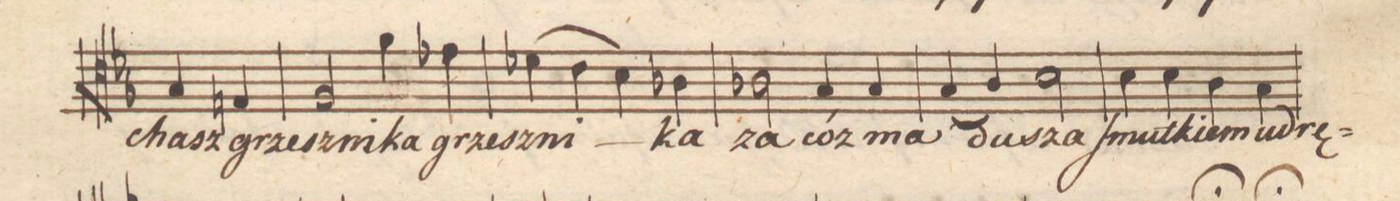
**kern	**text	**dynam
*I"Tenore.	*	*
*clefC4	*	*
*k[b-e-]	*	*
*met(C.|)	*	*
*M2/2	*	*
4G/	-chasz	.
4En/	grze-	.
=29	=29	=29
2F/	-szni-	.
4f\	-ka	.
4e-X\	grze-	.
=30	=30	=30
(4d-X\	-szni-	.
4c\	.	.
4B-\)	.	.
4A-X\	-ka	.
=31	=31	=31
2A-X\	za	.
4G/	cóż	.
4G/	ma	.
=32	=32	=32
(4G/	du-	.
4A/)	.	.
2B-\	-sza	.
=33	=33	=33
4B-\	ſmu-	.
4B-\	-tkiem	.
4A\	u-	.
4G\	-drę-	.
=34	=34	=34
*-	*-	*-
